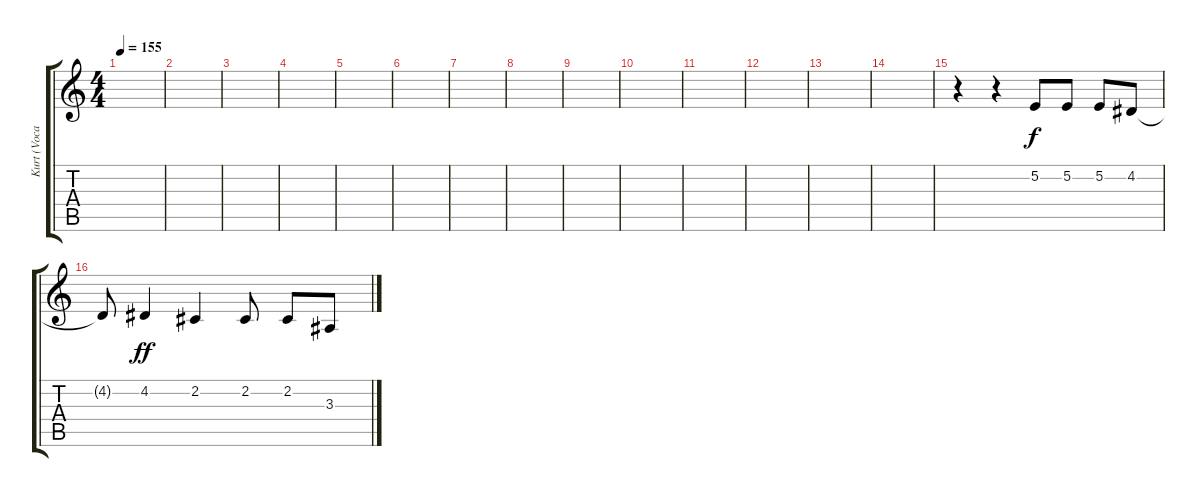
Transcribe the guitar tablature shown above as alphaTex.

\track ("Kurt (Vocals) " "Kurt (Voca") {instrument oboe}
\staff {score tabs}
\tuning (E4 B3 G3 D3 A2 E2) {hide}
\ts (4 4)
\tempo 155
\clef g2
\ks c
|
|
|
|
|
|
|
|
|
|
|
|
|
|
r.4 r.4 5.2.8 5.2.8 5.2.8 4.2.8 |
4.2{t}.8{dy f} 4.2.4{dy ff} 2.2.4 2.2.8 2.2.8 3.3.8
